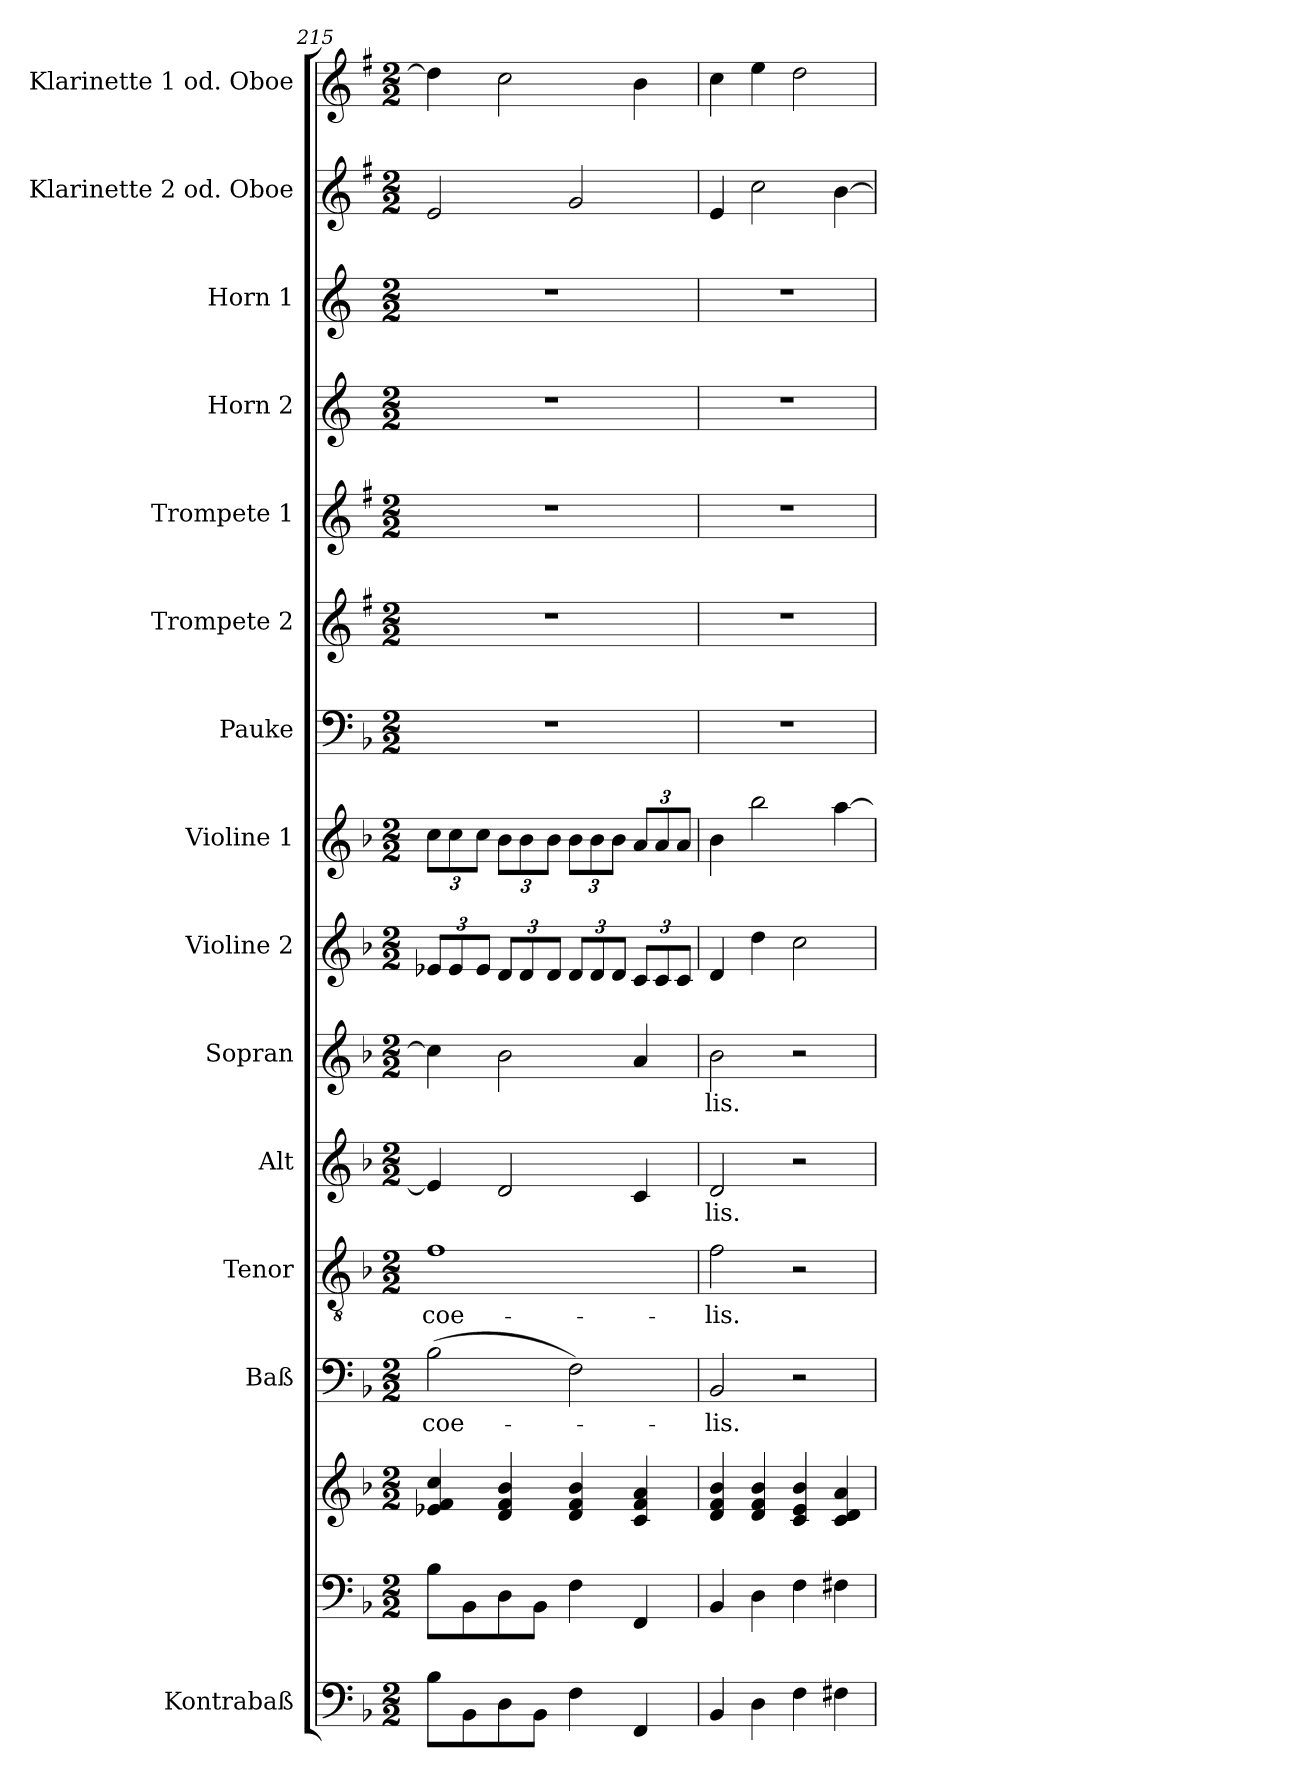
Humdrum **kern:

**kern	**kern	**kern	**kern	**text	**kern	**text	**kern	**text	**kern	**text	**kern	**kern	**kern	**kern	**kern	**kern	**kern	**kern	**kern
*part15	*part14	*part14	*part13	*part13	*part12	*part12	*part11	*part11	*part10	*part10	*part9	*part8	*part7	*part6	*part5	*part4	*part3	*part2	*part1
*staff16	*staff15	*staff14	*staff13	*staff13	*staff12	*staff12	*staff11	*staff11	*staff10	*staff10	*staff9	*staff8	*staff7	*staff6	*staff5	*staff4	*staff3	*staff2	*staff1
*I"Kontrabaß	*	*	*I"Baß	*	*I"Tenor	*	*I"Alt	*	*I"Sopran	*	*I"Violine 2	*I"Violine 1	*I"Pauke	*I"Trompete 2	*I"Trompete 1	*I"Horn 2	*I"Horn 1	*I"Klarinette 2 od. Oboe	*I"Klarinette 1 od. Oboe
*	*	*	*	*	*	*	*	*	*	*	*	*	*	*I'Tpt	*I'Tpt	*I'Hn	*I'Hn	*	*
*clefF4	*clefF4	*clefG2	*clefF4	*	*clefGv2	*	*clefG2	*	*clefG2	*	*clefG2	*clefG2	*clefF4	*clefG2	*clefG2	*clefG2	*clefG2	*clefG2	*clefG2
*ITrd7c12	*	*	*	*	*	*	*	*	*	*	*	*	*	*ITrd1c2	*ITrd1c2	*ITrd4c7	*ITrd4c7	*ITrd1c2	*ITrd1c2
*k[b-]	*k[b-]	*k[b-]	*k[b-]	*	*k[b-]	*	*k[b-]	*	*k[b-]	*	*k[b-]	*k[b-]	*k[b-]	*k[b-]	*k[b-]	*k[b-]	*k[b-]	*k[b-]	*k[b-]
*F:	*F:	*F:	*F:	*	*F:	*	*F:	*	*F:	*	*F:	*F:	*F:	*F:	*F:	*F:	*F:	*F:	*F:
*M2/2	*M2/2	*M2/2	*M2/2	*	*M2/2	*	*M2/2	*	*M2/2	*	*M2/2	*M2/2	*M2/2	*M2/2	*M2/2	*M2/2	*M2/2	*M2/2	*M2/2
=215	=215	=215	=215	=215	=215	=215	=215	=215	=215	=215	=215	=215	=215	=215	=215	=215	=215	=215	=215
!	!	!	!	!LO:LY:b	!	!LO:LY:b	!	!	!	!	!	!	!	!	!	!	!	!	!
*	*	*	*	*	*	*	*	*	*	*	*Xbrackettup	*Xbrackettup	*	*	*	*	*	*	*
8BB-\L	8B-\L	4e-X/ 4f/ 4cc/	(>2B-\	coe-	1f	coe-	4e-/]	.	4cc\]	.	12e-X/L	12cc\L	1r	1r	1r	1r	1r	2d/	4cc\]
.	.	.	.	.	.	.	.	.	.	.	12e-/	12cc\	.	.	.	.	.	.	.
8BBB-\	8BB-\	.	.	.	.	.	.	.	.	.	.	.	.	.	.	.	.	.	.
.	.	.	.	.	.	.	.	.	.	.	12e-/J	12cc\J	.	.	.	.	.	.	.
8DD\	8D\	4d/ 4f/ 4b-/	.	.	.	.	2d/	.	2b-\	.	12d/L	12b-\L	.	.	.	.	.	.	2b-\
.	.	.	.	.	.	.	.	.	.	.	12d/	12b-\	.	.	.	.	.	.	.
8BBB-\J	8BB-\J	.	.	.	.	.	.	.	.	.	.	.	.	.	.	.	.	.	.
.	.	.	.	.	.	.	.	.	.	.	12d/J	12b-\J	.	.	.	.	.	.	.
4FF\	4F\	4d/ 4f/ 4b-/	2F\)	.	.	.	.	.	.	.	12d/L	12b-\L	.	.	.	.	.	2f/	.
.	.	.	.	.	.	.	.	.	.	.	12d/	12b-\	.	.	.	.	.	.	.
.	.	.	.	.	.	.	.	.	.	.	12d/J	12b-\J	.	.	.	.	.	.	.
4FFF/	4FF/	4c/ 4f/ 4a/	.	.	.	.	4c/	.	4a/	.	12c/L	12a/L	.	.	.	.	.	.	4a\
.	.	.	.	.	.	.	.	.	.	.	12c/	12a/	.	.	.	.	.	.	.
.	.	.	.	.	.	.	.	.	.	.	12c/J	12a/J	.	.	.	.	.	.	.
=216	=216	=216	=216	=216	=216	=216	=216	=216	=216	=216	=216	=216	=216	=216	=216	=216	=216	=216	=216
!	!	!	!	!LO:LY:b	!	!LO:LY:b	!	!LO:LY:b	!	!LO:LY:b	!	!	!	!	!	!	!	!	!
4BBB-/	4BB-/	4d/ 4f/ 4b-/	2BB-/	-lis.	2f\	-lis.	2d/	-lis.	2b-\	-lis.	4d/	4b-\	1r	1r	1r	1r	1r	4d/	4b-\
4DD\	4D\	4d/ 4f/ 4b-/	.	.	.	.	.	.	.	.	4dd\	2bb-\	.	.	.	.	.	2b-\	4dd\
4FF\	4F\	4c/ 4e/ 4b-/	2r	.	2r	.	2r	.	2r	.	2cc\	.	.	.	.	.	.	.	2cc\
4FF#X\	4F#X\	4c/ 4d/ 4a/	.	.	.	.	.	.	.	.	.	[4aa\	.	.	.	.	.	[4a\	.
=	=	=	=	=	=	=	=	=	=	=	=	=	=	=	=	=	=	=	=
*-	*-	*-	*-	*-	*-	*-	*-	*-	*-	*-	*-	*-	*-	*-	*-	*-	*-	*-	*-
